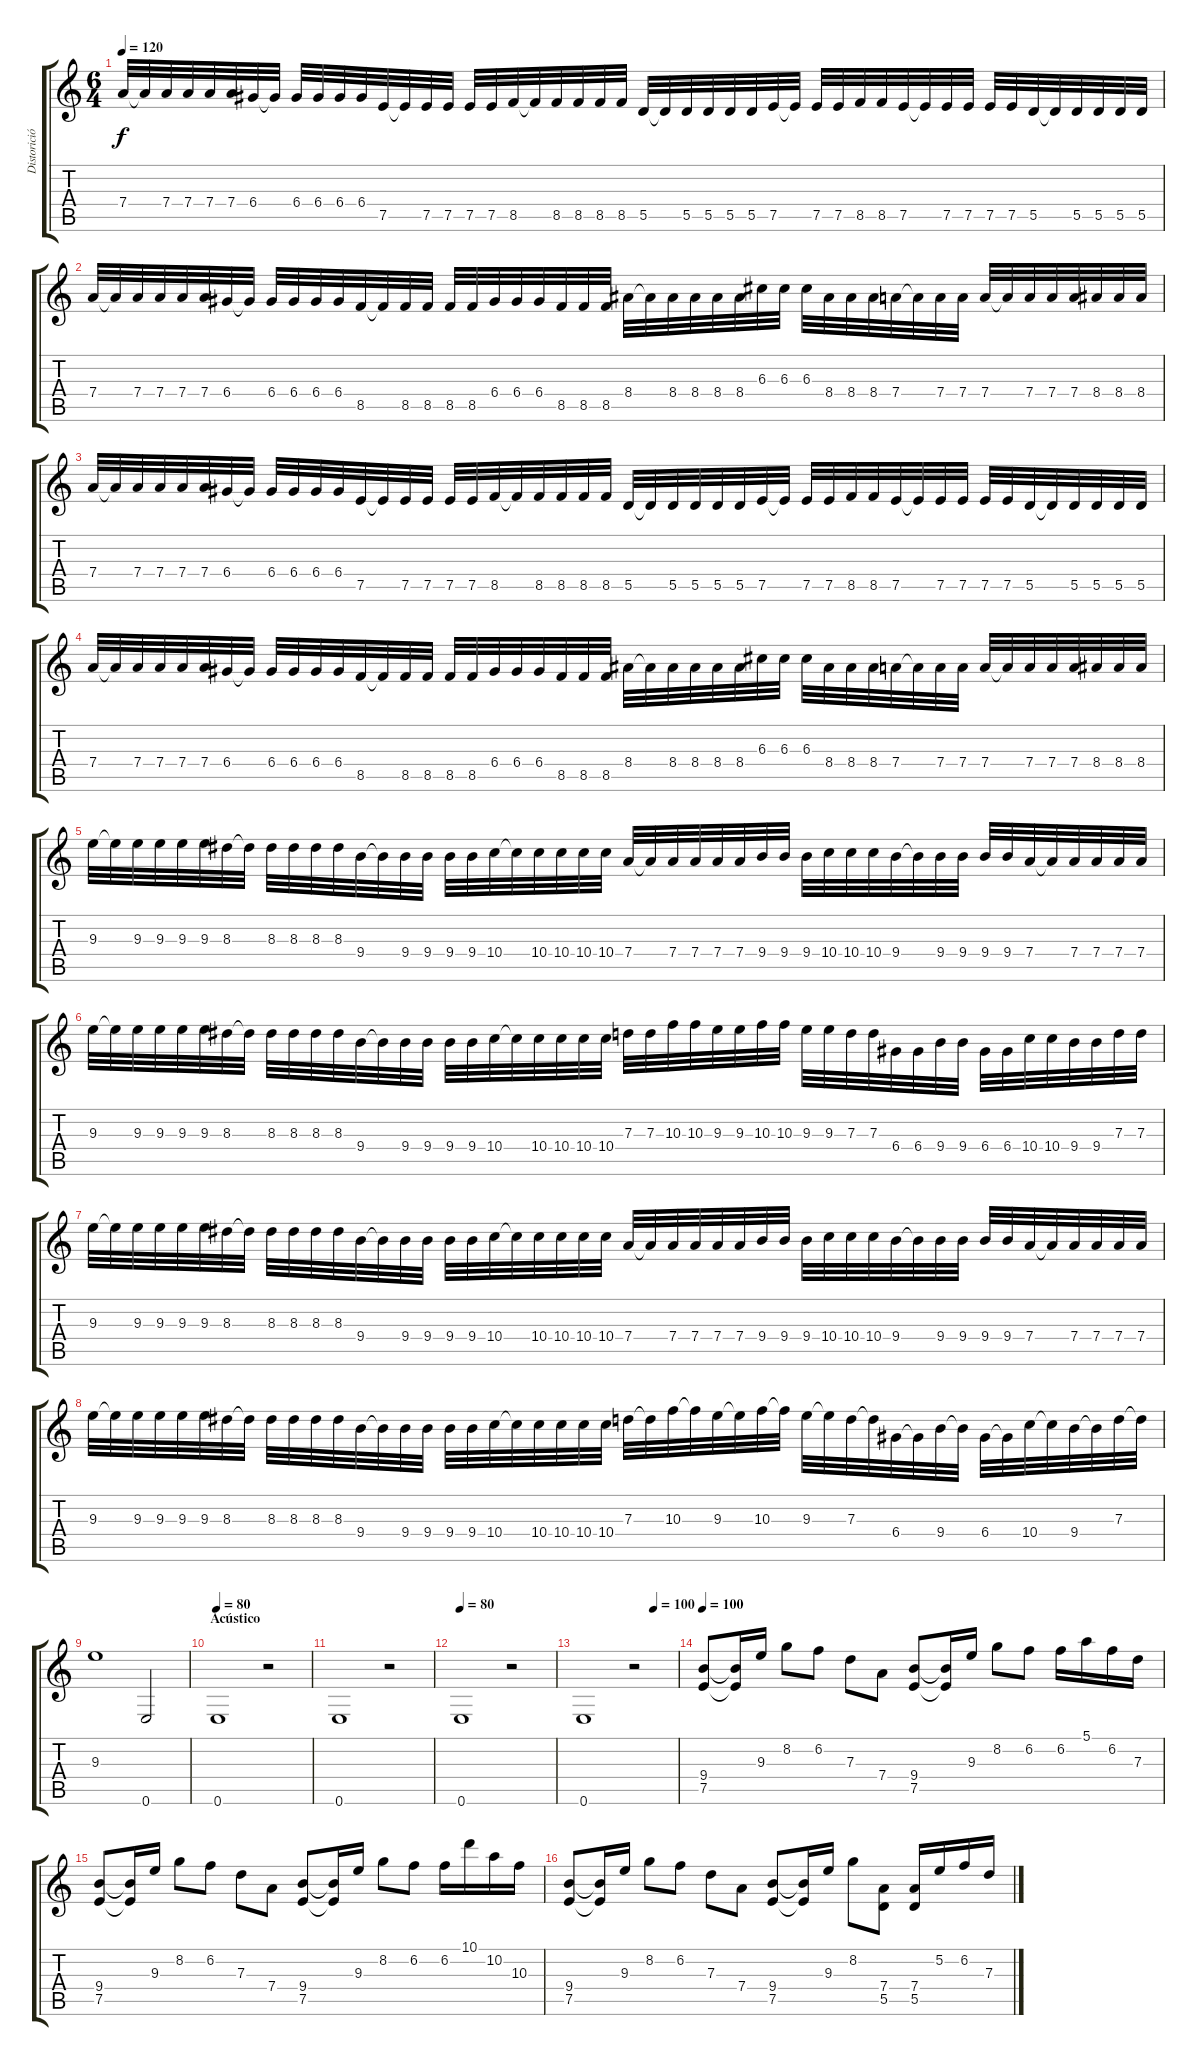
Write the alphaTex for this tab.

\track ("Distorición (Melodía)" "Distorició") {instrument distortionguitar}
\staff {score tabs}
\tuning (E4 B3 G3 D3 A2 E2) {hide}
\ts (6 4)
\tempo 120
\clef g2
\ks c
7.4.32{dy f} 7.4{t}.32 7.4.32 7.4.32 7.4.32 7.4.32 6.4.32 6.4{t}.32 6.4.32 6.4.32 6.4.32 6.4.32 7.5.32 7.5{t}.32 7.5.32 7.5.32 7.5.32 7.5.32 8.5.32 8.5{t}.32 8.5.32 8.5.32 8.5.32 8.5.32 5.5.32 5.5{t}.32 5.5.32 5.5.32 5.5.32 5.5.32 7.5.32 7.5{t}.32 7.5.32 7.5.32 8.5.32 8.5.32 7.5.32 7.5{t}.32 7.5.32 7.5.32 7.5.32 7.5.32 5.5.32 5.5{t}.32 5.5.32 5.5.32 5.5.32 5.5.32 |
7.4.32 7.4{t}.32 7.4.32 7.4.32 7.4.32 7.4.32 6.4.32 6.4{t}.32 6.4.32 6.4.32 6.4.32 6.4.32 8.5.32 8.5{t}.32 8.5.32 8.5.32 8.5.32 8.5.32 6.4.32 6.4.32 6.4.32 8.5.32 8.5.32 8.5.32 8.4.32 8.4{t}.32 8.4.32 8.4.32 8.4.32 8.4.32 6.3.32 6.3.32 6.3.32 8.4.32 8.4.32 8.4.32 7.4.32 7.4{t}.32 7.4.32 7.4.32 7.4.32 7.4{t}.32 7.4.32 7.4.32 7.4.32 8.4.32 8.4.32 8.4.32 |
7.4.32 7.4{t}.32 7.4.32 7.4.32 7.4.32 7.4.32 6.4.32 6.4{t}.32 6.4.32 6.4.32 6.4.32 6.4.32 7.5.32 7.5{t}.32 7.5.32 7.5.32 7.5.32 7.5.32 8.5.32 8.5{t}.32 8.5.32 8.5.32 8.5.32 8.5.32 5.5.32 5.5{t}.32 5.5.32 5.5.32 5.5.32 5.5.32 7.5.32 7.5{t}.32 7.5.32 7.5.32 8.5.32 8.5.32 7.5.32 7.5{t}.32 7.5.32 7.5.32 7.5.32 7.5.32 5.5.32 5.5{t}.32 5.5.32 5.5.32 5.5.32 5.5.32 |
7.4.32 7.4{t}.32 7.4.32 7.4.32 7.4.32 7.4.32 6.4.32 6.4{t}.32 6.4.32 6.4.32 6.4.32 6.4.32 8.5.32 8.5{t}.32 8.5.32 8.5.32 8.5.32 8.5.32 6.4.32 6.4.32 6.4.32 8.5.32 8.5.32 8.5.32 8.4.32 8.4{t}.32 8.4.32 8.4.32 8.4.32 8.4.32 6.3.32 6.3.32 6.3.32 8.4.32 8.4.32 8.4.32 7.4.32 7.4{t}.32 7.4.32 7.4.32 7.4.32 7.4{t}.32 7.4.32 7.4.32 7.4.32 8.4.32 8.4.32 8.4.32 |
9.3.32 9.3{t}.32 9.3.32 9.3.32 9.3.32 9.3.32 8.3.32 8.3{t}.32 8.3.32 8.3.32 8.3.32 8.3.32 9.4.32 9.4{t}.32 9.4.32 9.4.32 9.4.32 9.4.32 10.4.32 10.4{t}.32 10.4.32 10.4.32 10.4.32 10.4.32 7.4.32 7.4{t}.32 7.4.32 7.4.32 7.4.32 7.4.32 9.4.32 9.4.32 9.4.32 10.4.32 10.4.32 10.4.32 9.4.32 9.4{t}.32 9.4.32 9.4.32 9.4.32 9.4.32 7.4.32 7.4{t}.32 7.4.32 7.4.32 7.4.32 7.4.32 |
9.3.32 9.3{t}.32 9.3.32 9.3.32 9.3.32 9.3.32 8.3.32 8.3{t}.32 8.3.32 8.3.32 8.3.32 8.3.32 9.4.32 9.4{t}.32 9.4.32 9.4.32 9.4.32 9.4.32 10.4.32 10.4{t}.32 10.4.32 10.4.32 10.4.32 10.4.32 7.3.32 7.3.32 10.3.32 10.3.32 9.3.32 9.3.32 10.3.32 10.3.32 9.3.32 9.3.32 7.3.32 7.3.32 6.4.32 6.4.32 9.4.32 9.4.32 6.4.32 6.4.32 10.4.32 10.4.32 9.4.32 9.4.32 7.3.32 7.3.32 |
9.3.32 9.3{t}.32 9.3.32 9.3.32 9.3.32 9.3.32 8.3.32 8.3{t}.32 8.3.32 8.3.32 8.3.32 8.3.32 9.4.32 9.4{t}.32 9.4.32 9.4.32 9.4.32 9.4.32 10.4.32 10.4{t}.32 10.4.32 10.4.32 10.4.32 10.4.32 7.4.32 7.4{t}.32 7.4.32 7.4.32 7.4.32 7.4.32 9.4.32 9.4.32 9.4.32 10.4.32 10.4.32 10.4.32 9.4.32 9.4{t}.32 9.4.32 9.4.32 9.4.32 9.4.32 7.4.32 7.4{t}.32 7.4.32 7.4.32 7.4.32 7.4.32 |
9.3.32 9.3{t}.32 9.3.32 9.3.32 9.3.32 9.3.32 8.3.32 8.3{t}.32 8.3.32 8.3.32 8.3.32 8.3.32 9.4.32 9.4{t}.32 9.4.32 9.4.32 9.4.32 9.4.32 10.4.32 10.4{t}.32 10.4.32 10.4.32 10.4.32 10.4.32 7.3.32 7.3{t}.32 10.3.32 10.3{t}.32 9.3.32 9.3{t}.32 10.3.32 10.3{t}.32 9.3.32 9.3{t}.32 7.3.32 7.3{t}.32 6.4.32 6.4{t}.32 9.4.32 9.4{t}.32 6.4.32 6.4{t}.32 10.4.32 10.4{t}.32 9.4.32 9.4{t}.32 7.3.32 7.3{t}.32 |
9.3.1 0.6.2{instrument gunshot} |
\section ("" "Acústico")
\tempo 80
0.6.1{instrument gunshot} r.2 |
0.6.1{instrument gunshot} r.2 |
\tempo 80
0.6.1{instrument gunshot} r.2 |
\tempo (100 0.75)
0.6.1{instrument gunshot} r.2 |
\tempo 100
(9.4 7.5).8{instrument overdrivenguitar} (9.4{t} 7.5{t}).16 9.3.16 8.2.8 6.2.8 7.3.8 7.4.8 (9.4 7.5).8 (9.4{t} 7.5{t}).16 9.3.16 8.2.8 6.2.8 6.2.16 5.1.16 6.2.16 7.3.16 |
(9.4 7.5).8 (9.4{t} 7.5{t}).16 9.3.16 8.2.8 6.2.8 7.3.8 7.4.8 (9.4 7.5).8 (9.4{t} 7.5{t}).16 9.3.16 8.2.8 6.2.8 6.2.16 10.1.16 10.2.16 10.3.16 |
(9.4 7.5).8 (9.4{t} 7.5{t}).16 9.3.16 8.2.8 6.2.8 7.3.8 7.4.8 (9.4 7.5).8 (9.4{t} 7.5{t}).16 9.3.16 8.2.8 (7.4 5.5).8 (7.4 5.5).16 5.2.16 6.2.16 7.3.16
